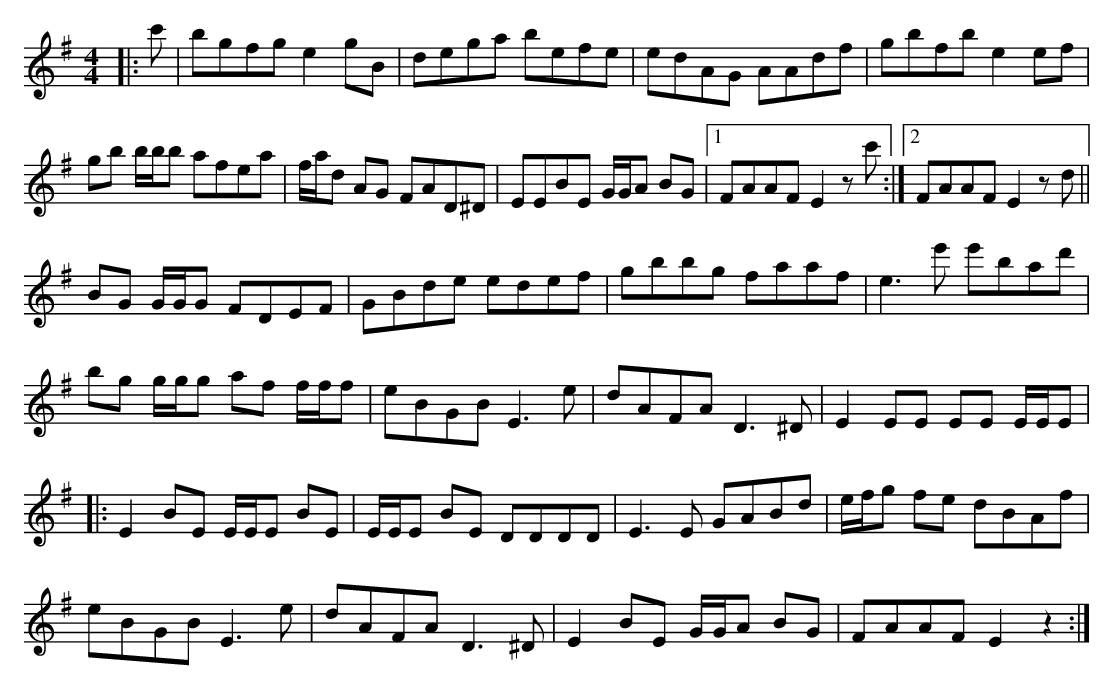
X:1
M:4/4
K:Emin
|:c'|bgfg e2 gB|dega befe|edAG AAdf|gbfb e2 ef|
gb b/b/b afea|f/a/d AG FAD^D|EEBE G/G/A BG|1 FAAF E2 z c':|2 FAAF E2 z d||
BG G/G/G FDEF|GBde edef|gbbg faaf|e3 e' e'bad'|
bg g/g/g af f/f/f|eBGB E3 e|dAFA D3 ^D|E2 EE EE E/E/E|
|:E2 BE E/E/E BE|E/E/E BE DDDD|E3 E GABd|e/f/g fe dBAf|
eBGB E3 e|dAFA D3 ^D|E2 BE G/G/A BG|FAAF E2 z2:|
